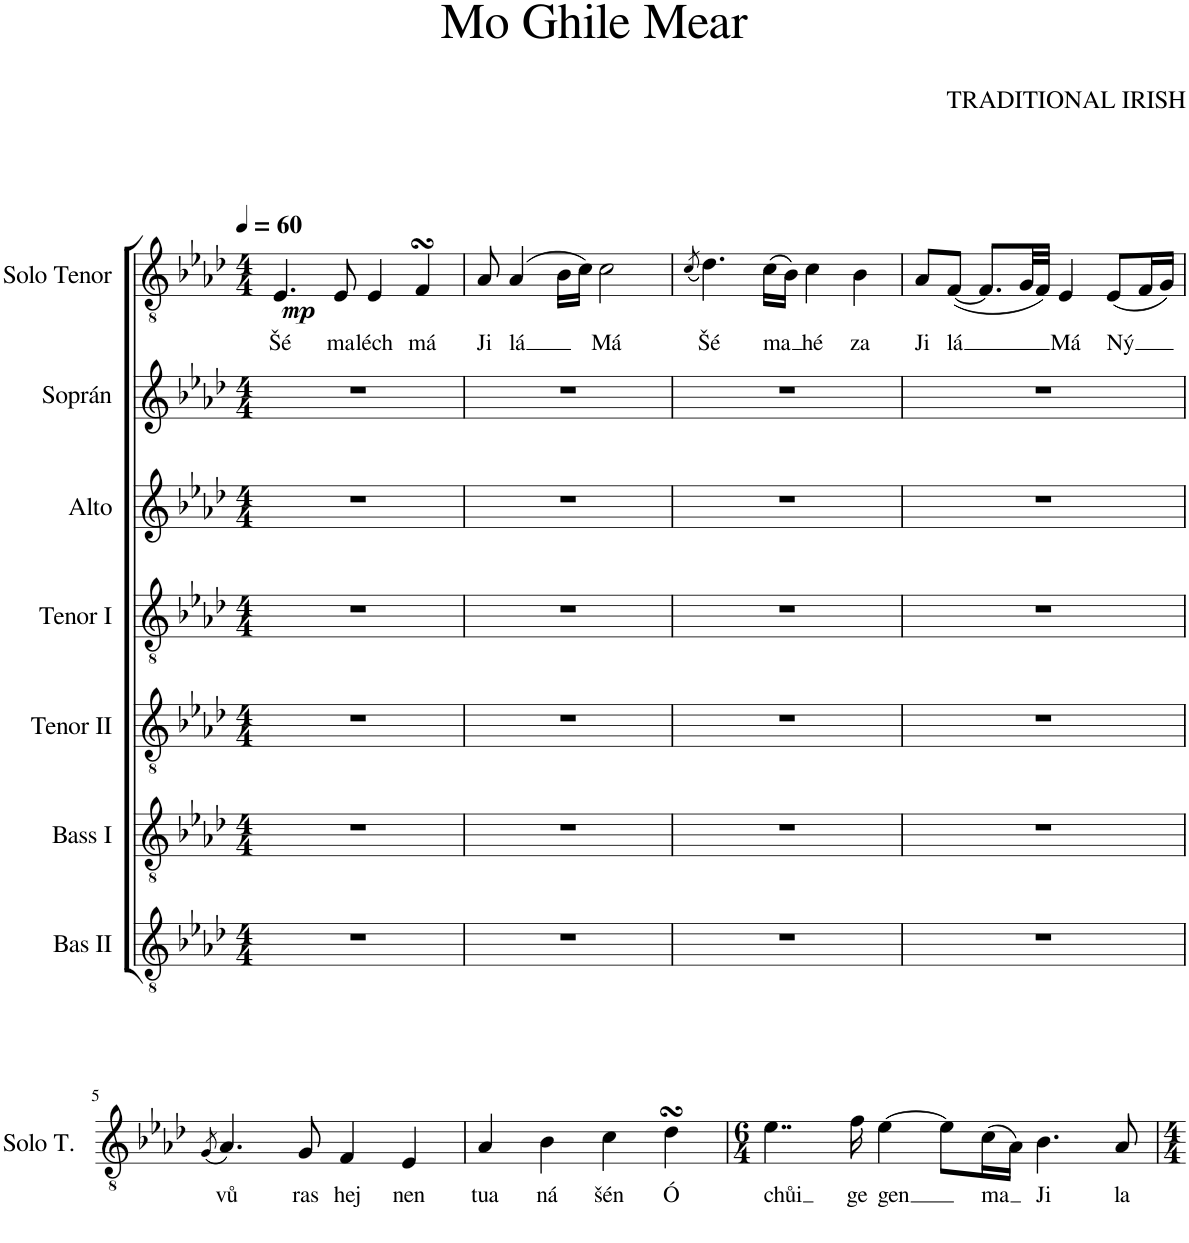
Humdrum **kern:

**kern	**kern	**kern	**kern	**kern	**kern	**kern	**text	**dynam
*part7	*part6	*part5	*part4	*part3	*part2	*part1	*part1	*part1
*staff7	*staff6	*staff5	*staff4	*staff3	*staff2	*staff1	*staff1	*staff1
*I"Bas II	*I"Bass I	*I"Tenor II	*I"Tenor I	*I"Alto	*I"Soprán	*I"Solo Tenor	*	*
*I'B. II	*I'B. I	*I'T. II	*I'T. I	*I'A.	*I'S.	*I'Solo T.	*	*
*clefGv2	*clefGv2	*clefGv2	*clefGv2	*clefG2	*clefG2	*clefGv2	*	*
*k[b-e-a-d-]	*k[b-e-a-d-]	*k[b-e-a-d-]	*k[b-e-a-d-]	*k[b-e-a-d-]	*k[b-e-a-d-]	*k[b-e-a-d-]	*	*
*M4/4	*M4/4	*M4/4	*M4/4	*M4/4	*M4/4	*M4/4	*	*
*MM60	*MM60	*MM60	*MM60	*MM60	*MM60	*MM60	*	*
=1	=1	=1	=1	=1	=1	=1	=1	=1
!	!	!	!	!	!	!	!LO:LY:b	!LO:DY:b
1r	1r	1r	1r	1r	1r	4.E-/	Šé	mp
!	!	!	!	!	!	!	!LO:LY:b	!
.	.	.	.	.	.	8E-/	ma	.
!	!	!	!	!	!	!	!LO:LY:b	!
.	.	.	.	.	.	4E-/	léch	.
!	!	!	!	!	!	!	!LO:LY:b	!
.	.	.	.	.	.	4FsSSS/	má	.
=2	=2	=2	=2	=2	=2	=2	=2	=2
!	!	!	!	!	!	!	!LO:LY:b	!
1r	1r	1r	1r	1r	1r	8A-/	Ji	.
!	!	!	!	!	!	!	!LO:LY:b	!
.	.	.	.	.	.	(4A-/	lá	.
.	.	.	.	.	.	16B-\LL	.	.
.	.	.	.	.	.	16c\JJ)	.	.
!	!	!	!	!	!	!	!LO:LY:b	!
.	.	.	.	.	.	2c\	Má	.
=3	=3	=3	=3	=3	=3	=3	=3	=3
.	.	.	.	.	.	(8qc/	.	.
!	!	!	!	!	!	!	!LO:LY:b	!
1r	1r	1r	1r	1r	1r	4.d-\)	Šé	.
!	!	!	!	!	!	!	!LO:LY:b	!
.	.	.	.	.	.	(16c\LL	ma	.
.	.	.	.	.	.	16B-\JJ)	.	.
!	!	!	!	!	!	!	!LO:LY:b	!
.	.	.	.	.	.	4c\	hé	.
!	!	!	!	!	!	!	!LO:LY:b	!
.	.	.	.	.	.	4B-\	za	.
=4	=4	=4	=4	=4	=4	=4	=4	=4
!	!	!	!	!	!	!	!LO:LY:b	!
1r	1r	1r	1r	1r	1r	8A-/L	Ji	.
!	!	!	!	!	!	!	!LO:LY:b	!
.	.	.	.	.	.	([8F/J	lá	.
.	.	.	.	.	.	8.F/L]	.	.
.	.	.	.	.	.	32G/LL	.	.
.	.	.	.	.	.	32F/JJJ)	.	.
!	!	!	!	!	!	!	!LO:LY:b	!
.	.	.	.	.	.	4E-/	Má	.
!	!	!	!	!	!	!	!LO:LY:b	!
.	.	.	.	.	.	(8E-/L	Ný	.
.	.	.	.	.	.	16F/L	.	.
.	.	.	.	.	.	16G/JJ)	.	.
!!LO:LB:g=z
=5	=5	=5	=5	=5	=5	=5	=5	=5
.	.	.	.	.	.	(8qG/	.	.
!	!	!	!	!	!	!	!LO:LY:b	!
1r	1r	1r	1r	1r	1r	4.A-/)	vů	.
!	!	!	!	!	!	!	!LO:LY:b	!
.	.	.	.	.	.	8G/	ras	.
!	!	!	!	!	!	!	!LO:LY:b	!
.	.	.	.	.	.	4F/	hej	.
!	!	!	!	!	!	!	!LO:LY:b	!
.	.	.	.	.	.	4E-/	nen	.
=6	=6	=6	=6	=6	=6	=6	=6	=6
!	!	!	!	!	!	!	!LO:LY:b	!
1r	1r	1r	1r	1r	1r	4A-/	tua	.
!	!	!	!	!	!	!	!LO:LY:b	!
.	.	.	.	.	.	4B-\	ná	.
!	!	!	!	!	!	!	!LO:LY:b	!
.	.	.	.	.	.	4c\	šén	.
!	!	!	!	!	!	!	!LO:LY:b	!
.	.	.	.	.	.	4d-sSSs\	Ó	.
=7	=7	=7	=7	=7	=7	=7	=7	=7
*M6/4	*M6/4	*M6/4	*M6/4	*M6/4	*M6/4	*M6/4	*	*
!	!	!	!	!	!	!	!LO:LY:b	!
1.r	1.r	1.r	1.r	1.r	1.r	4..e-\	chůi	.
!	!	!	!	!	!	!	!LO:LY:b	!
.	.	.	.	.	.	16f\	ge	.
!	!	!	!	!	!	!	!LO:LY:b	!
.	.	.	.	.	.	[4e-\	gen	.
.	.	.	.	.	.	8e-\L]	.	.
!	!	!	!	!	!	!	!LO:LY:b	!
.	.	.	.	.	.	(16c\L	ma	.
.	.	.	.	.	.	16A-\JJ)	.	.
!	!	!	!	!	!	!	!LO:LY:b	!
.	.	.	.	.	.	4.B-\	Ji	.
!	!	!	!	!	!	!	!LO:LY:b	!
.	.	.	.	.	.	8A-/	la	.
=	=	=	=	=	=	=	=	=
*-	*-	*-	*-	*-	*-	*-	*-	*-
